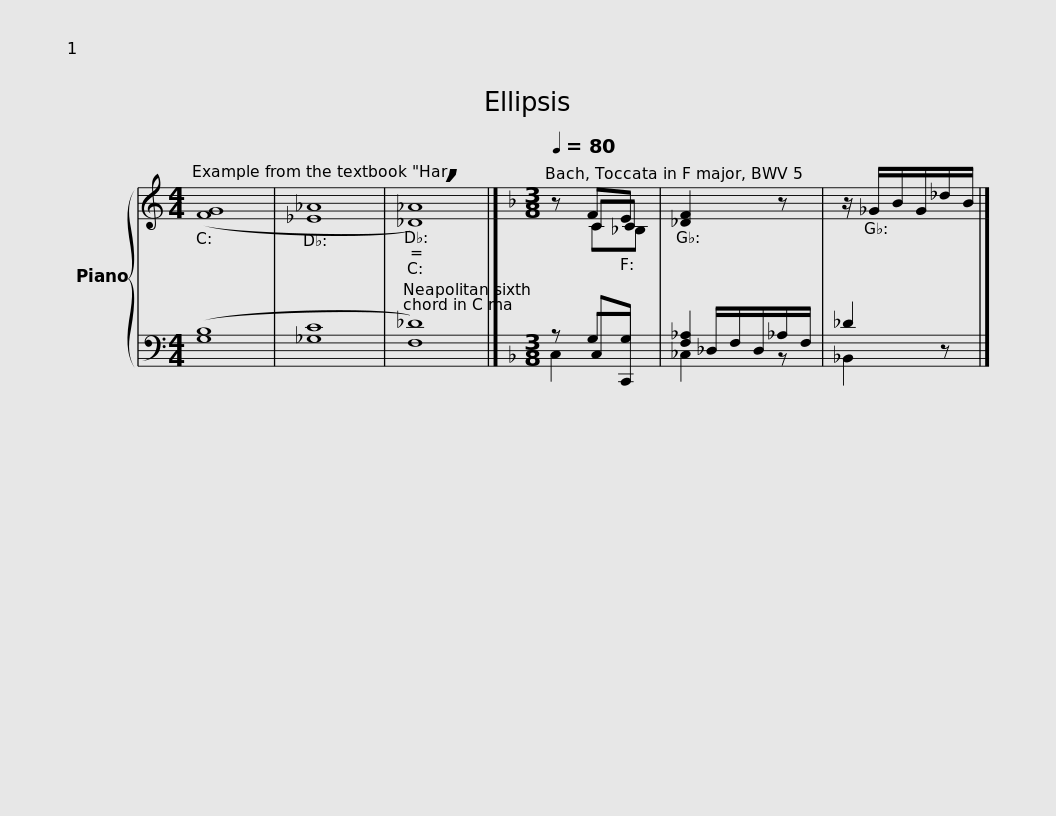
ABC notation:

X:1
%%score { ( 1 3 4 ) | ( 2 5 6 ) }
L:1/8
M:4/4
I:linebreak $
K:C
V:1 treble
V:3 treble
V:4 treble
V:2 bass
V:5 bass
V:6 bass
V:1
 ([FG]8 | [_E_A]8 | !breath![_D_A]8) |]$[K:F][M:3/8][Q:1/4=80] z FE | [_DF]2 z | %5
 z/ _G/B/G/_d/B/ |] %6
V:2
 ([G,B,]8 | [_G,C]8 | [F,_D]8) |]$[K:F][M:3/8] z C,C,, | x/ _D,/F,/D,/_A,/F,/ | %5
 _D2 z |] %6
V:3
 x8 | x8 | x8 |]$[K:F][M:3/8] z CC | x3 | %5
 x3 |] %6
V:4
 x8 | x8 | x8 |]$[K:F][M:3/8] x C_B, | x3 | %5
 x3 |] %6
V:5
 x8 | x8 | x8 |]$[K:F][M:3/8] x G,G, | [F,_A,]2 x | %5
 x3 |] %6
V:6
 x8 | x8 | x8 |]$[K:F][M:3/8] C,2 x | _C,2 z | %5
 _B,,2 z |] %6
